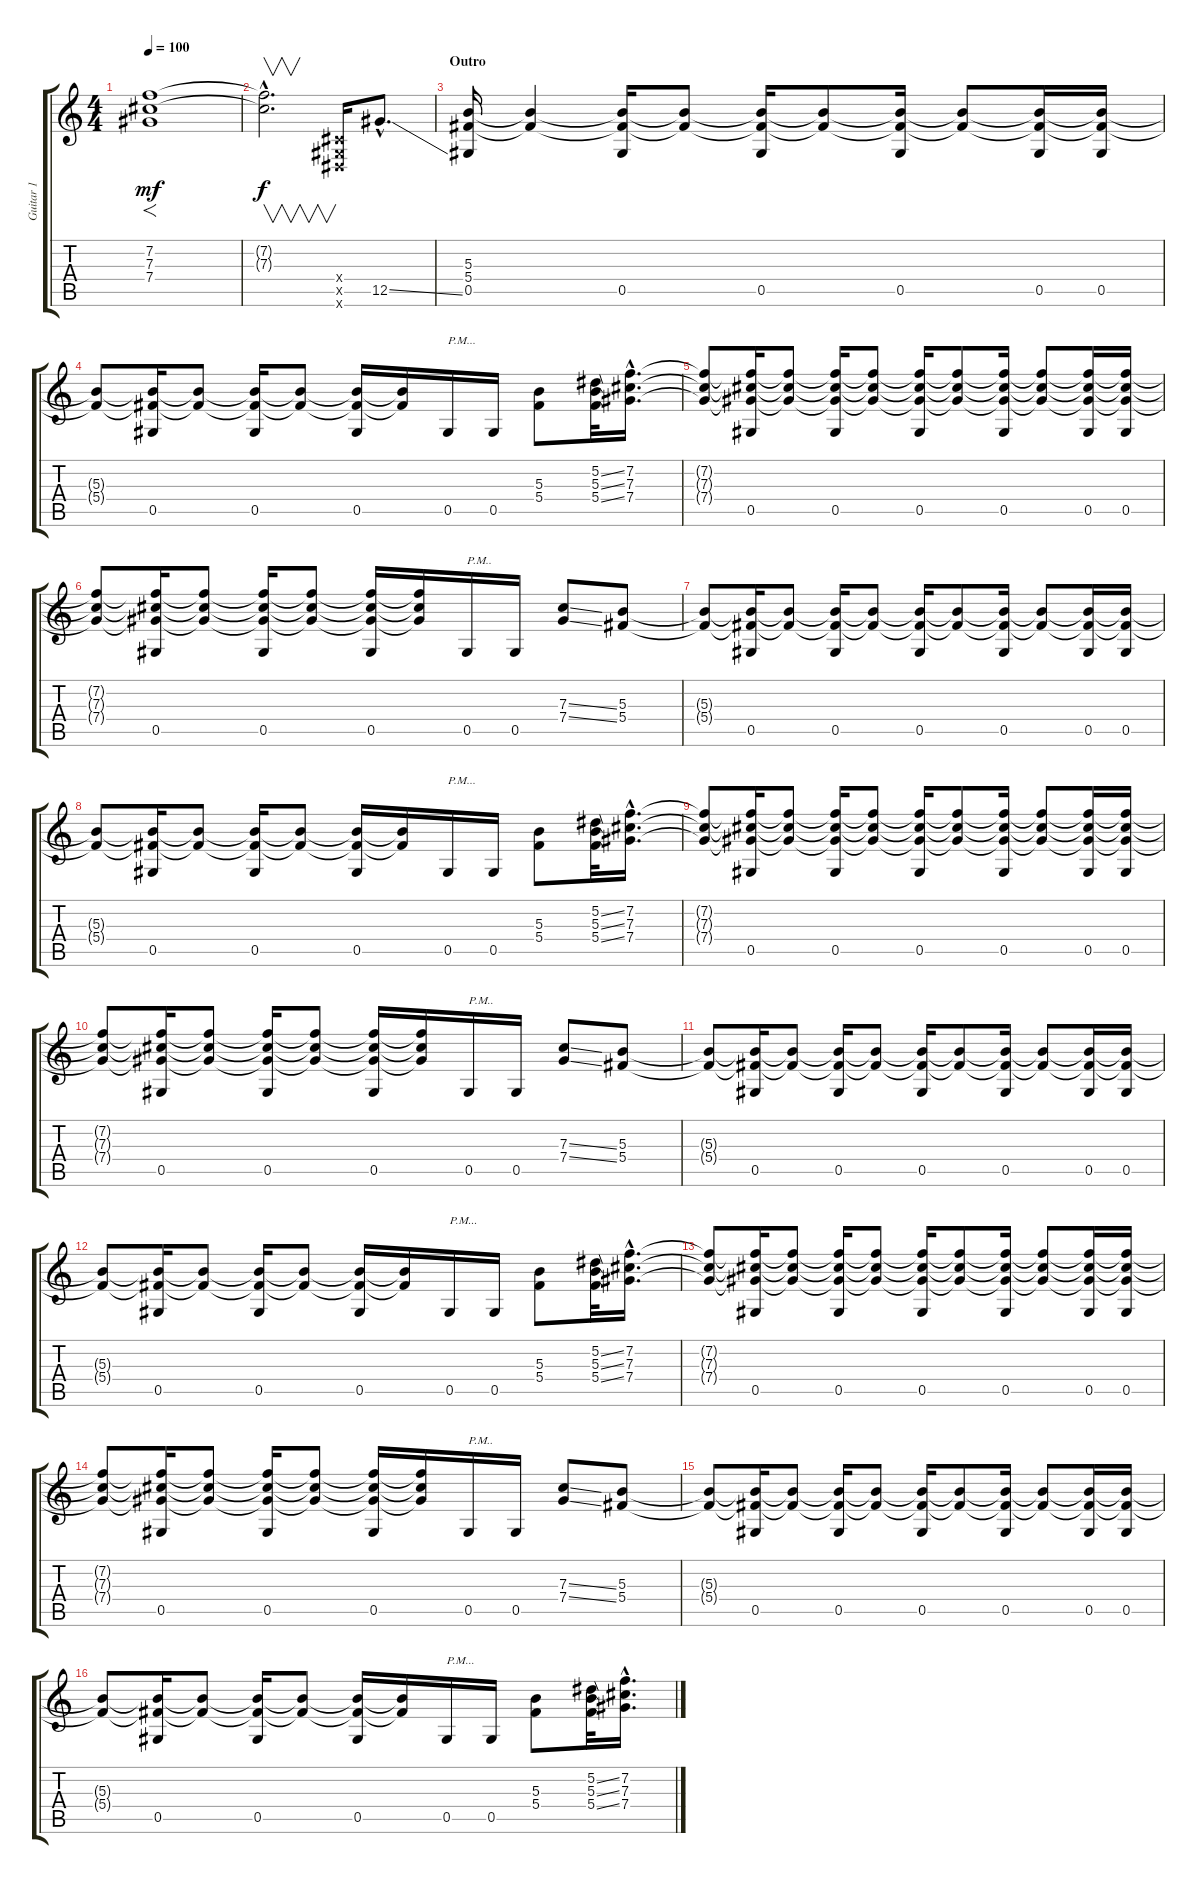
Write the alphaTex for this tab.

\track ("Guitar 1" "Guitar 1") {instrument overdrivenguitar}
\staff {score tabs}
\tuning (Eb4 Bb3 Gb3 Db3 Ab2 Eb2) {hide}
\ts (4 4)
\tempo 100
\clef g2
\ks c
(7.2 7.3 7.4).1{f dy mf} |
(7.2{hac t} 7.3{hac t}).2{v d dy f} (0.4{x} 0.5{x} 0.6{x}).16 12.5{ss hac}.8{d} |
\section ("" "Outro")
(5.3 5.4 0.5).16 (5.3{t} 5.4{t}).4 (5.3{t} 5.4{t} 0.5).16 (5.3{t} 5.4{t}).8 (5.3{t} 5.4{t} 0.5).16 (5.3{t} 5.4{t}).8 (5.3{t} 5.4{t} 0.5).16 (5.3{t} 5.4{t}).8 (5.3{t} 5.4{t} 0.5).16 (5.3{t} 5.4{t} 0.5).16 |
(5.3{t} 5.4{t}).8 (5.3{t} 5.4{t} 0.5).16 (5.3{t} 5.4{t}).8 (5.3{t} 5.4{t} 0.5).16 (5.3{t} 5.4{t}).8 (5.3{t} 5.4{t} 0.5).16 (5.3{t} 5.4{t}).16 0.5.16{txt "P.M..."} 0.5.16 (5.3 5.4).8 (5.2{ss} 5.3{ss} 5.4{ss}).32 (7.2{hac} 7.3{hac} 7.4{hac}).16{d} |
(7.2{t} 7.3{t} 7.4{t}).8 (7.2{t} 7.3{t} 7.4{t} 0.5).16 (7.2{t} 7.3{t} 7.4{t}).8 (7.2{t} 7.3{t} 7.4{t} 0.5).16 (7.2{t} 7.3{t} 7.4{t}).8 (7.2{t} 7.3{t} 7.4{t} 0.5).16 (7.2{t} 7.3{t} 7.4{t}).8 (7.2{t} 7.3{t} 7.4{t} 0.5).16 (7.2{t} 7.3{t} 7.4{t}).8 (7.2{t} 7.3{t} 7.4{t} 0.5).16 (7.2{t} 7.3{t} 7.4{t} 0.5).16 |
(7.2{t} 7.3{t} 7.4{t}).8 (7.2{t} 7.3{t} 7.4{t} 0.5).16 (7.2{t} 7.3{t} 7.4{t}).8 (7.2{t} 7.3{t} 7.4{t} 0.5).16 (7.2{t} 7.3{t} 7.4{t}).8 (7.2{t} 7.3{t} 7.4{t} 0.5).16 (7.2{t} 7.3{t} 7.4{t}).16 0.5.16{txt "P.M.."} 0.5.16 (7.3{ss} 7.4{ss}).8 (5.3 5.4).8 |
(5.3{t} 5.4{t}).8 (5.3{t} 5.4{t} 0.5).16 (5.3{t} 5.4{t}).8 (5.3{t} 5.4{t} 0.5).16 (5.3{t} 5.4{t}).8 (5.3{t} 5.4{t} 0.5).16 (5.3{t} 5.4{t}).8 (5.3{t} 5.4{t} 0.5).16 (5.3{t} 5.4{t}).8 (5.3{t} 5.4{t} 0.5).16 (5.3{t} 5.4{t} 0.5).16 |
(5.3{t} 5.4{t}).8 (5.3{t} 5.4{t} 0.5).16 (5.3{t} 5.4{t}).8 (5.3{t} 5.4{t} 0.5).16 (5.3{t} 5.4{t}).8 (5.3{t} 5.4{t} 0.5).16 (5.3{t} 5.4{t}).16 0.5.16{txt "P.M..."} 0.5.16 (5.3 5.4).8 (5.2{ss} 5.3{ss} 5.4{ss}).32 (7.2{hac} 7.3{hac} 7.4{hac}).16{d} |
(7.2{t} 7.3{t} 7.4{t}).8 (7.2{t} 7.3{t} 7.4{t} 0.5).16 (7.2{t} 7.3{t} 7.4{t}).8 (7.2{t} 7.3{t} 7.4{t} 0.5).16 (7.2{t} 7.3{t} 7.4{t}).8 (7.2{t} 7.3{t} 7.4{t} 0.5).16 (7.2{t} 7.3{t} 7.4{t}).8 (7.2{t} 7.3{t} 7.4{t} 0.5).16 (7.2{t} 7.3{t} 7.4{t}).8 (7.2{t} 7.3{t} 7.4{t} 0.5).16 (7.2{t} 7.3{t} 7.4{t} 0.5).16 |
(7.2{t} 7.3{t} 7.4{t}).8 (7.2{t} 7.3{t} 7.4{t} 0.5).16 (7.2{t} 7.3{t} 7.4{t}).8 (7.2{t} 7.3{t} 7.4{t} 0.5).16 (7.2{t} 7.3{t} 7.4{t}).8 (7.2{t} 7.3{t} 7.4{t} 0.5).16 (7.2{t} 7.3{t} 7.4{t}).16 0.5.16{txt "P.M.."} 0.5.16 (7.3{ss} 7.4{ss}).8 (5.3 5.4).8 |
(5.3{t} 5.4{t}).8 (5.3{t} 5.4{t} 0.5).16 (5.3{t} 5.4{t}).8 (5.3{t} 5.4{t} 0.5).16 (5.3{t} 5.4{t}).8 (5.3{t} 5.4{t} 0.5).16 (5.3{t} 5.4{t}).8 (5.3{t} 5.4{t} 0.5).16 (5.3{t} 5.4{t}).8 (5.3{t} 5.4{t} 0.5).16 (5.3{t} 5.4{t} 0.5).16 |
(5.3{t} 5.4{t}).8 (5.3{t} 5.4{t} 0.5).16 (5.3{t} 5.4{t}).8 (5.3{t} 5.4{t} 0.5).16 (5.3{t} 5.4{t}).8 (5.3{t} 5.4{t} 0.5).16 (5.3{t} 5.4{t}).16 0.5.16{txt "P.M..."} 0.5.16 (5.3 5.4).8 (5.2{ss} 5.3{ss} 5.4{ss}).32 (7.2{hac} 7.3{hac} 7.4{hac}).16{d} |
(7.2{t} 7.3{t} 7.4{t}).8 (7.2{t} 7.3{t} 7.4{t} 0.5).16 (7.2{t} 7.3{t} 7.4{t}).8 (7.2{t} 7.3{t} 7.4{t} 0.5).16 (7.2{t} 7.3{t} 7.4{t}).8 (7.2{t} 7.3{t} 7.4{t} 0.5).16 (7.2{t} 7.3{t} 7.4{t}).8 (7.2{t} 7.3{t} 7.4{t} 0.5).16 (7.2{t} 7.3{t} 7.4{t}).8 (7.2{t} 7.3{t} 7.4{t} 0.5).16 (7.2{t} 7.3{t} 7.4{t} 0.5).16 |
(7.2{t} 7.3{t} 7.4{t}).8{volume 9} (7.2{t} 7.3{t} 7.4{t} 0.5).16 (7.2{t} 7.3{t} 7.4{t}).8 (7.2{t} 7.3{t} 7.4{t} 0.5).16 (7.2{t} 7.3{t} 7.4{t}).8 (7.2{t} 7.3{t} 7.4{t} 0.5).16 (7.2{t} 7.3{t} 7.4{t}).16 0.5.16{txt "P.M.."} 0.5.16 (7.3{ss} 7.4{ss}).8 (5.3 5.4).8 |
(5.3{t} 5.4{t}).8 (5.3{t} 5.4{t} 0.5).16 (5.3{t} 5.4{t}).8 (5.3{t} 5.4{t} 0.5).16 (5.3{t} 5.4{t}).8 (5.3{t} 5.4{t} 0.5).16 (5.3{t} 5.4{t}).8 (5.3{t} 5.4{t} 0.5).16 (5.3{t} 5.4{t}).8 (5.3{t} 5.4{t} 0.5).16 (5.3{t} 5.4{t} 0.5).16 |
(5.3{t} 5.4{t}).8{volume 5} (5.3{t} 5.4{t} 0.5).16 (5.3{t} 5.4{t}).8 (5.3{t} 5.4{t} 0.5).16 (5.3{t} 5.4{t}).8 (5.3{t} 5.4{t} 0.5).16 (5.3{t} 5.4{t}).16 0.5.16{txt "P.M..."} 0.5.16 (5.3 5.4).8 (5.2{ss} 5.3{ss} 5.4{ss}).32 (7.2{hac} 7.3{hac} 7.4{hac}).16{d}
